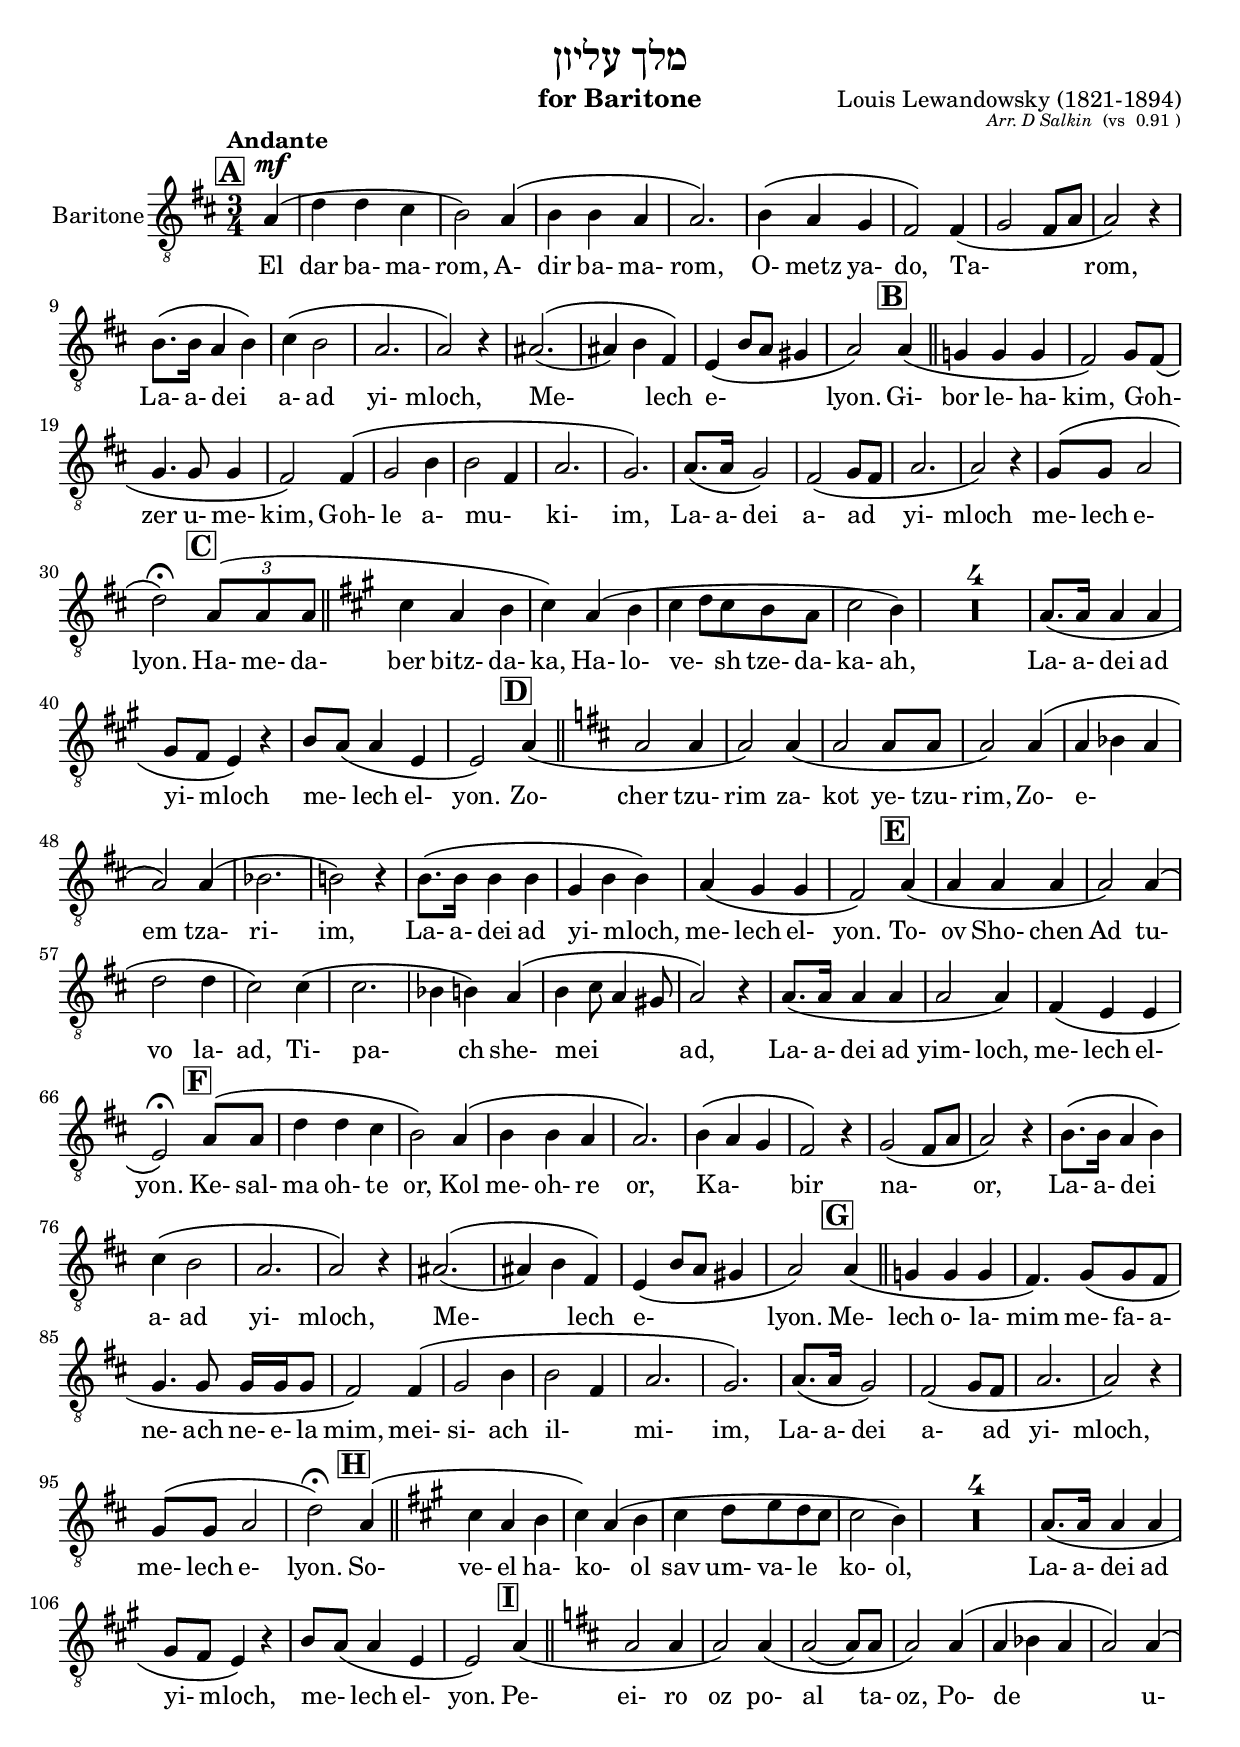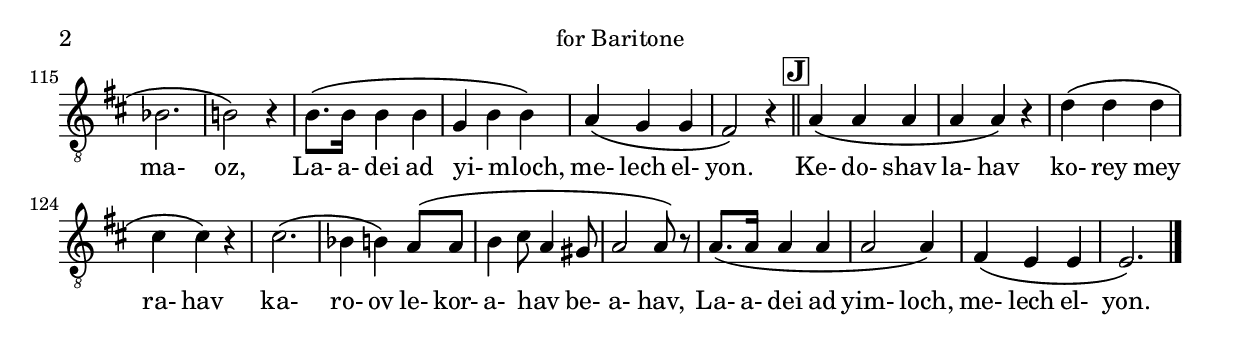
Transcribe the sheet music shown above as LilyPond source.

\include "melech-elyon-global.ly"
%{ 
	Baritone - Melech Elyon
%}

barinotesA = {
	%El dar bamarom
	\partial 4
	\mark \default a4\mf \so |
	d d cis | b2\sc a4 \so | b b a | a2. \sc | b4 \so a g | fis2 \sc fis4 \so | g2 fis8 a | a2 \sc r4 |
	%La'adei ad yimloch
	b8.\so b16 a4 b \sc | cis \so b2 | a2. | a2 \sc r4 | ais2.( \so | ais4) b fis \sc | e \so b'8 a8 gis4 | a2 \sc 
}
barinotesB = {
	%Gibor lehakim
	\mark \default a4 \so |
	\bar "||" g! g g | fis2 \sc g8 fis \so | g4. g8 g4 | fis2 \sc fis4 \so | g2 b4 | b2 fis4 | a2. | g2.\sc |		
	%La'adei ad yimloch
	a8.\so a16 g2 \sc | fis2 \so g8 fis8| a2. | a2 \sc r4 | g8 \so g a2 | d2 \sc \fermata
}
barinotesC = {
	%Hamdaber
	\mark \default \tuplet 3/2 { a8 \so a a } |
	\bar "||" \key a \major cis4 a b | cis \sc a \so b | cis d8 cis b a | cis2 b4 \sc | R2.*4 |
	%La'adei ad yimloch
	a8. \so a16 a4 a | gis8 fis e4 \sc r | b'8  a \so a4 e | e2 \sc
}
barinotesD = {
	%Zocher Tzurim
	\mark \default a4 \so |
	\bar "||" \key d \major a2 a4 | a2 \sc a4 \so | a2 a8 a8 | a2 \sc a4 \so | a bes a | a2 \sc a4 \so | bes2. | b!2 \sc r4 |
	%La'adei ad yimloch
	b8. \so b16 b4 b4 | g b b \sc | a \so g g | fis2 \sc
}			
barinotesE = {
	%Tov shochen ad
	\mark \default a4 \so |
	a a a| a2 \sc a4 \so | d2 d4 | cis2 \sc cis4 \so | cis2. | bes4 b! \sc a \so | b cis8 a4 gis8 | a2 \sc r4 |
	%La'adei ad yimloch
	a8. \so a16 a4 a | a2 a4 \sc | fis \so e e | e2 \sc \fermata
}
barinotesF = {
	%El dar bamarom
	\mark \default a8 \so a |
	d4 d cis | b2 \sc a4 \so | b b a | a2. \sc | b4 \so a g | fis2\sc  r4 | g2 \so fis8 a | a2 \sc r4 |
	%La'adei ad yimloch
	b8.\so b16 a4 b \sc | cis \so b2 | a2. | a2 \sc r4 | ais2.( \so | ais4) b fis \sc | e \so b'8 a8 gis4 | a2 \sc 
}
barinotesG = {
	%Gibor lehakim
	\mark \default a4 \so |
	\bar "||" g! g g | fis4. \sc g8 \so g fis | g4. g8 g16 g g8 | fis2 \sc fis4 \so | g2 b4 | b2 fis4 | a2. | g2.\sc |		
	%La'adei ad yimloch
	a8.\so a16 g2 \sc | fis2 \so g8 fis8 | a2. | a2 \sc r4 | g8 \so g a2 | d2 \sc \fermata
}
barinotesH = {
	%Hamdaber
	\mark \default a4 \so |
	\bar "||" \key a \major cis a b | cis \sc a \so b | cis d8 e d cis | cis2 b4 \sc | \set Score.skipBars = ##t R2.*4 |
	%La'adei ad yimloch
	a8. \so a16 a4 a | gis8 fis e4 \sc r | b'8 a \so a4 e | e2 \sc
}
barinotesI = {
	%Pe'eiro oz 
	\mark \default a4 \so |
	\bar "||" \key d \major a2 a4 | a2 \sc a4 \so | a2( a8) a8 | a2 \sc a4 \so | a bes a | a2 \sc a4 \so | bes2. | b!2 \sc r4 |
	%La'adei ad yimloch
	b8. \so b16 b4 b4 | g b b \sc | a \so g g | fis2 \sc r4
}			
barinotesJ = {
	%Kedoshav lahav
	\mark \default \bar "||"
	a4 \so a a| a4  a4 \sc r4 | d4 \so d  d | cis4 cis \sc r4 | cis2. \so | bes4 b! \sc a8 \so a8 | b4 cis8 a4 gis8 | a2 a8 \sc r8 |
	%La'adei ad yimloch
	a8. \so a16 a4 a | a2 a4 \sc | fis \so e e | e2. \sc \bar "|."
}
barinotes = { 
		\clef "G_8" 
		\relative c' \barinotesA 
		\relative c' \barinotesB 
		\relative c' \barinotesC 
		\relative c' \barinotesD 
		\relative c' \barinotesE 
		\relative c' \barinotesF 
		\relative c' \barinotesG 
		\relative c' \barinotesH 
		\relative c' \barinotesI 
		\relative c' \barinotesJ
}

bariwordsA = \lyricmode { 
	El | dar ba- ma- rom, A- | dir ba- ma- | rom, | O- metz ya- | do, Ta- | _ _ _ | rom, |
	La- a- dei _ | a- ad | yi- | mloch, | Me- | _ lech | e- _ _ _ | lyon. Gi- |
}
bariwordsB = \lyricmode {             
	bor le- ha- | kim, Goh- _ | zer u- me- | kim, Goh- | le a- | mu- _ | ki- | im, | 
	La- a- dei | a- ad _ | yi- | mloch | me- lech e- | lyon.			
}
bariwordsC = \lyricmode { 
	Ha- me- da- | ber bitz- da- | ka, Ha- lo- | ve- _ sh tze- da- | ka- ah, |
	La- a- dei ad | yi- _ mloch | me- _ lech el- | yon.
}
bariwordsD = \lyricmode {
	Zo- | cher tzu- | rim za- | kot ye- tzu- | rim, Zo- | e- _ _ | em tza- | ri- | im, |
	La- a- dei ad | yi- _ mloch, | me- lech el- | yon.
}
bariwordsE = \lyricmode {
	To- | ov Sho- chen | Ad tu- | vo la- | ad, Ti- | pa- | _ ch she- | mei _ _ _ | ad, |
	La- a- dei ad | yim-  loch, | me- lech el- | yon.
}
bariwordsF = \lyricmode {
	Ke- sal- | ma oh- te | or, Kol | me- oh- re | or, |  Ka- _ _ |  bir | na- _ _ | or, |
	La- a- dei _ | a- ad | yi- | mloch, | Me- | _ lech | e- _ _ _ | lyon.
}
bariwordsG = \lyricmode {
	Me- | lech o- la- | mim me- fa- a- | ne- ach ne- e- la | mim, mei- | si- ach | il- _ | mi- | im, |
	La- a- dei | a- _ ad | yi- | mloch, | me- lech e- | lyon.	
}
bariwordsH = \lyricmode {
	So- | ve- el ha- | ko- _ ol | sav um- va- le _ | ko- ol, |
	La- a- dei ad | yi- _ mloch, | me- _ lech el- | yon.
}
bariwordsI = \lyricmode {
	Pe- | ei- ro | oz po- | al ta- | oz, Po- | de _ _ | _ u- | ma- | oz, |
	La- a- dei ad | yi- _ mloch, | me- lech el- | yon.
}
bariwordsJ = \lyricmode {	
	Ke- do- shav | la- hav | ko- rey mey | ra- hav | ka- | ro- ov le- kor- | a- hav _ be- | a- hav, |
	La- a- dei ad | yim- loch, | me- lech el- | yon.
}
bariwords = \lyricmode { \bariwordsA \bariwordsB \bariwordsC \bariwordsD \bariwordsE \bariwordsF \bariwordsG \bariwordsH \bariwordsI \bariwordsJ } 


\header {
  title = "מלך עליון"
  composer = "Louis Lewandowsky (1821-1894)"
  %opus = \markup { \fontsize #-2.5 { \italic { "Arr. D Salkin" } " (vs 0.8)" } }
  opus = \markup { \fontsize #-2.5 { \italic { "Arr. D Salkin" } " (vs " \versionNumber")" } }
  instrument = "for Baritone"
}

%{
	Main
%}
\score {
	\new ChoirStaff
	<<
		\new Staff \with { instrumentName = #"Baritone" }
		<<
			\new Voice = "baritone"
			<<
				\global
				\barinotes
			>>
			\lyricsto "baritone" \new Lyrics \bariwords
		>>
	>>
}
